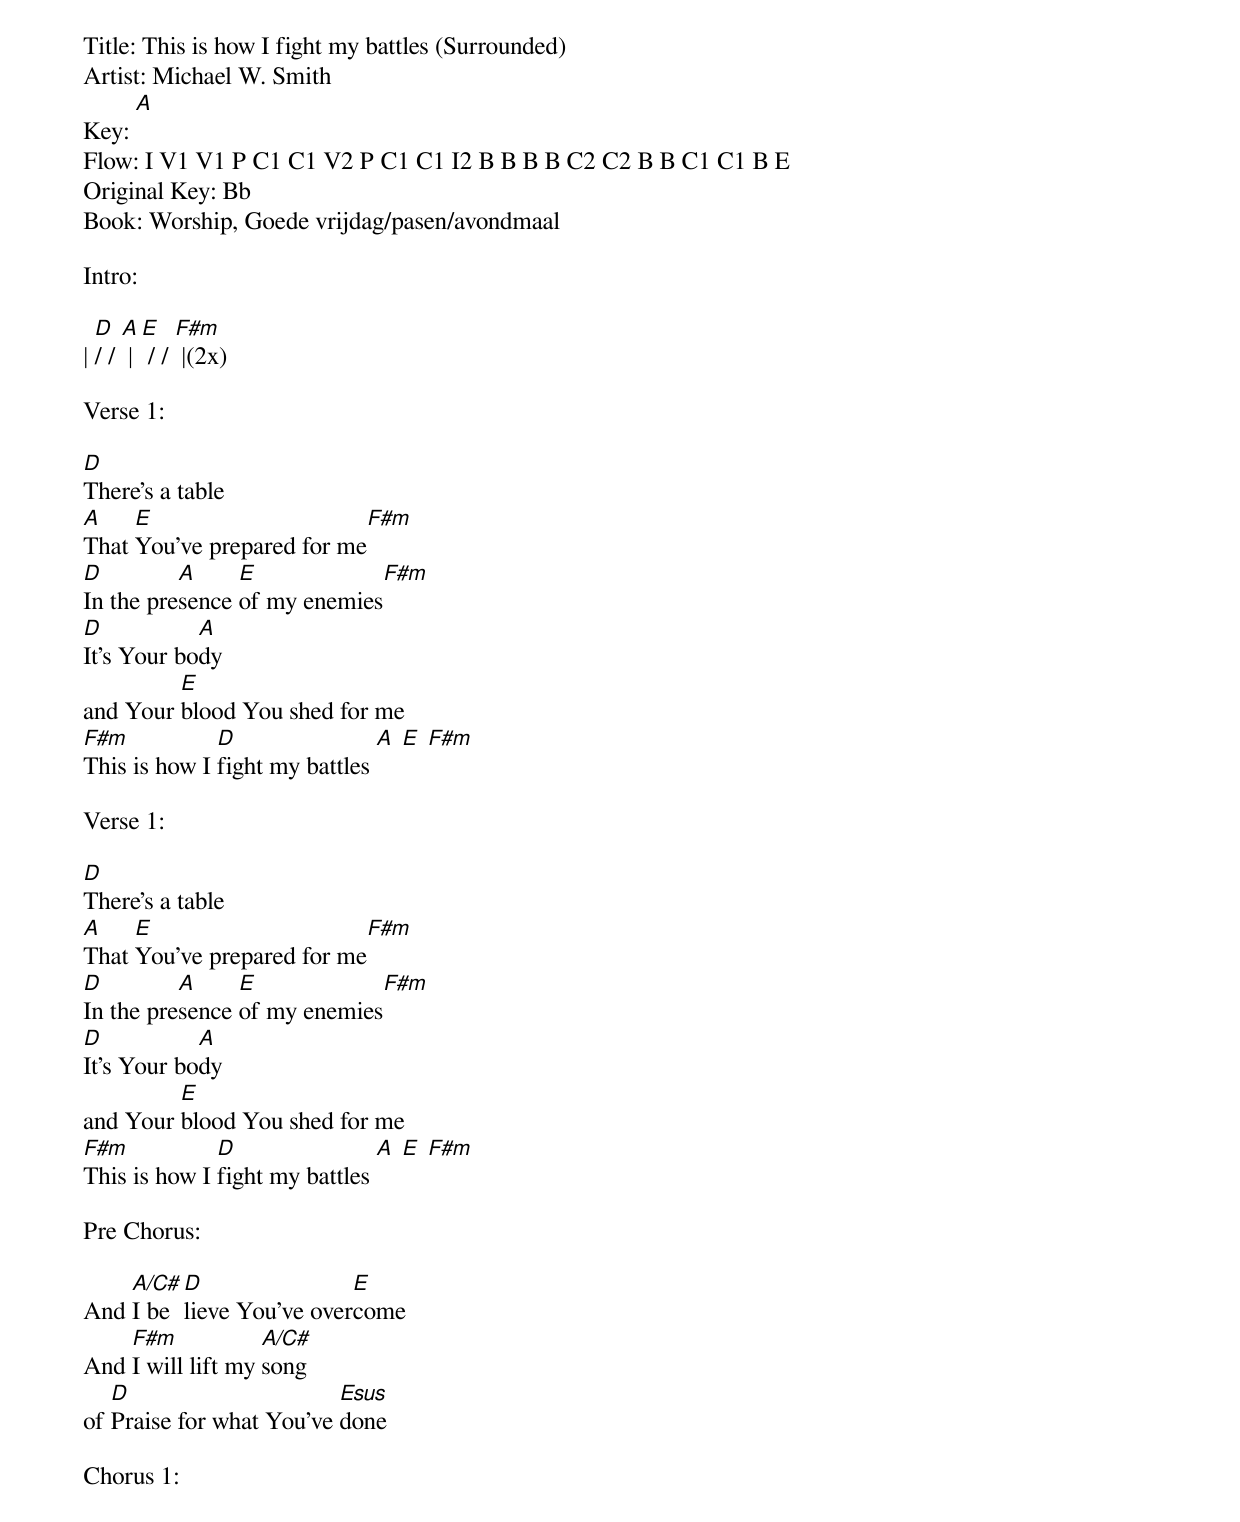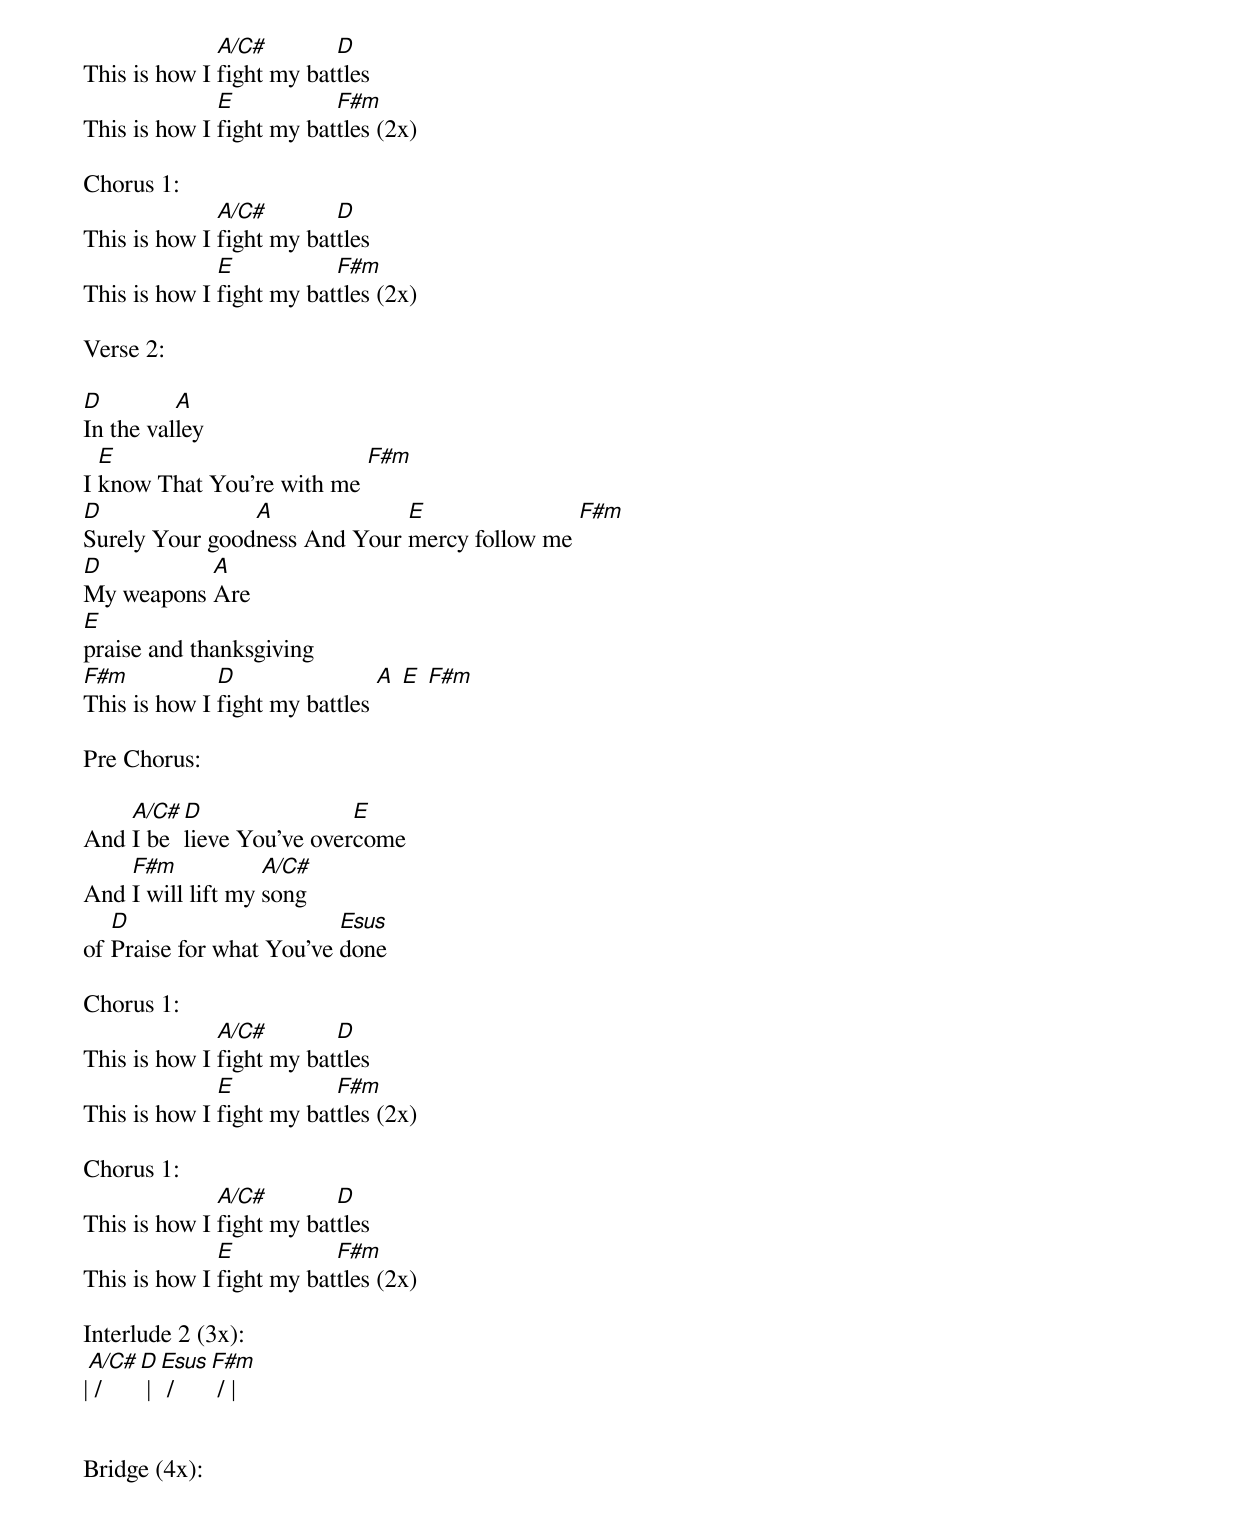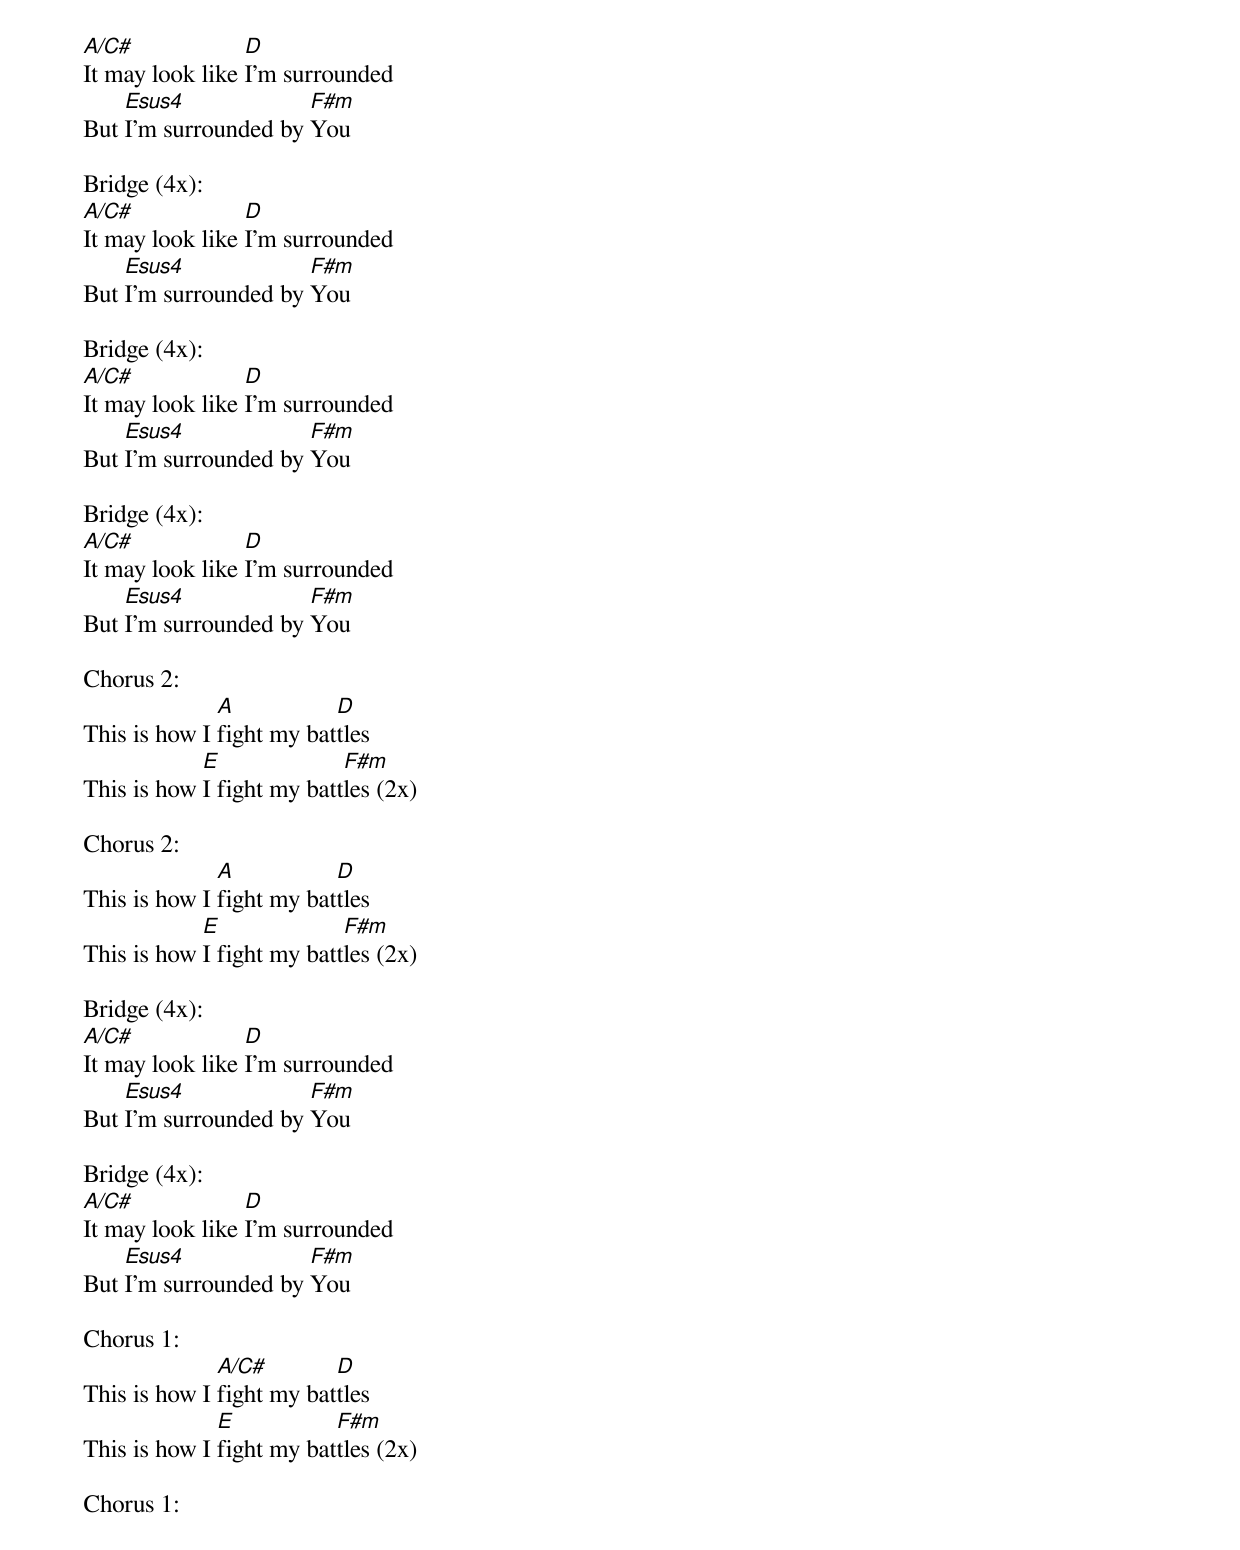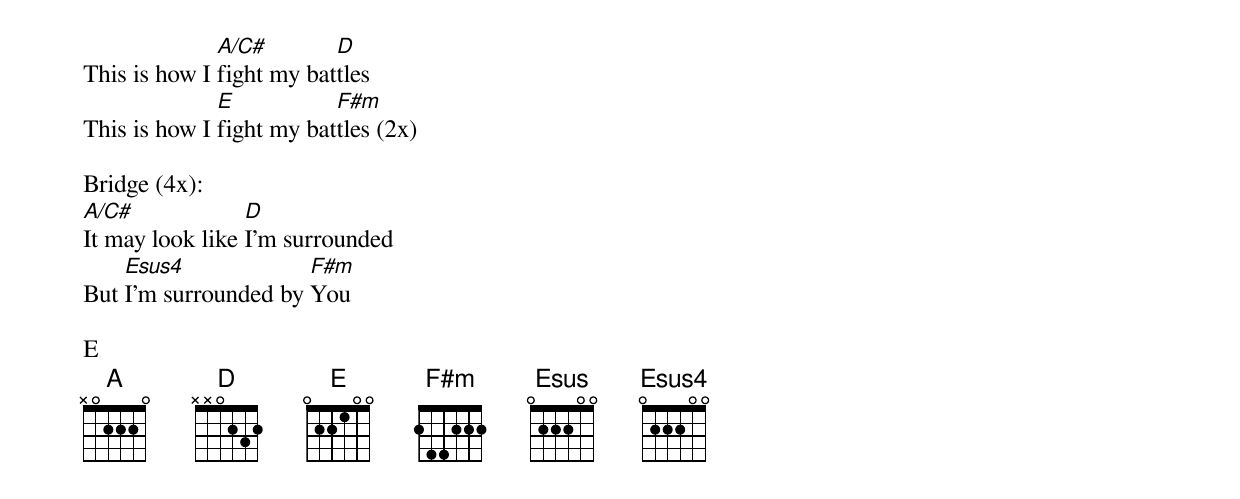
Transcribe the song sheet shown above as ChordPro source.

Title: This is how I fight my battles (Surrounded)
Artist: Michael W. Smith
Key: [A]
Flow: I V1 V1 P C1 C1 V2 P C1 C1 I2 B B B B C2 C2 B B C1 C1 B E
Original Key: Bb
Book: Worship, Goede vrijdag/pasen/avondmaal

Intro:

| [D]/ / [A] |[E] / / [F#m] |(2x)

Verse 1:

[D]There's a table
[A]That [E]You've prepared for me[F#m]
[D]In the pre[A]sence [E]of my enemies[F#m]
[D]It's Your bo[A]dy
and Your [E]blood You shed for me
[F#m]This is how I [D]fight my battles [A] [E] [F#m]

Verse 1:

[D]There's a table
[A]That [E]You've prepared for me[F#m]
[D]In the pre[A]sence [E]of my enemies[F#m]
[D]It's Your bo[A]dy
and Your [E]blood You shed for me
[F#m]This is how I [D]fight my battles [A] [E] [F#m]

Pre Chorus:

And [A/C#]I be[D]lieve You've over[E]come
And [F#m]I will lift my [A/C#]song
of [D]Praise for what You've [Esus]done

Chorus 1:
This is how I [A/C#]fight my bat[D]tles
This is how I [E]fight my bat[F#m]tles (2x)

Chorus 1:
This is how I [A/C#]fight my bat[D]tles
This is how I [E]fight my bat[F#m]tles (2x)

Verse 2:

[D]In the val[A]ley
I [E]know That You're with me [F#m]
[D]Surely Your good[A]ness And Your [E]mercy follow me [F#m]
[D]My weapons [A]Are
[E]praise and thanksgiving
[F#m]This is how I [D]fight my battles [A] [E] [F#m]

Pre Chorus:

And [A/C#]I be[D]lieve You've over[E]come
And [F#m]I will lift my [A/C#]song
of [D]Praise for what You've [Esus]done

Chorus 1:
This is how I [A/C#]fight my bat[D]tles
This is how I [E]fight my bat[F#m]tles (2x)

Chorus 1:
This is how I [A/C#]fight my bat[D]tles
This is how I [E]fight my bat[F#m]tles (2x)

Interlude 2 (3x):
|[A/C#] /  [D] |[Esus] /   [F#m] / |


Bridge (4x):
[A/C#]It may look like [D]I'm surrounded
But [Esus4]I'm surrounded by [F#m]You

Bridge (4x):
[A/C#]It may look like [D]I'm surrounded
But [Esus4]I'm surrounded by [F#m]You

Bridge (4x):
[A/C#]It may look like [D]I'm surrounded
But [Esus4]I'm surrounded by [F#m]You

Bridge (4x):
[A/C#]It may look like [D]I'm surrounded
But [Esus4]I'm surrounded by [F#m]You

Chorus 2:
This is how I [A]fight my bat[D]tles
This is how [E]I fight my batt[F#m]les (2x)

Chorus 2:
This is how I [A]fight my bat[D]tles
This is how [E]I fight my batt[F#m]les (2x)

Bridge (4x):
[A/C#]It may look like [D]I'm surrounded
But [Esus4]I'm surrounded by [F#m]You

Bridge (4x):
[A/C#]It may look like [D]I'm surrounded
But [Esus4]I'm surrounded by [F#m]You

Chorus 1:
This is how I [A/C#]fight my bat[D]tles
This is how I [E]fight my bat[F#m]tles (2x)

Chorus 1:
This is how I [A/C#]fight my bat[D]tles
This is how I [E]fight my bat[F#m]tles (2x)

Bridge (4x):
[A/C#]It may look like [D]I'm surrounded
But [Esus4]I'm surrounded by [F#m]You

E
